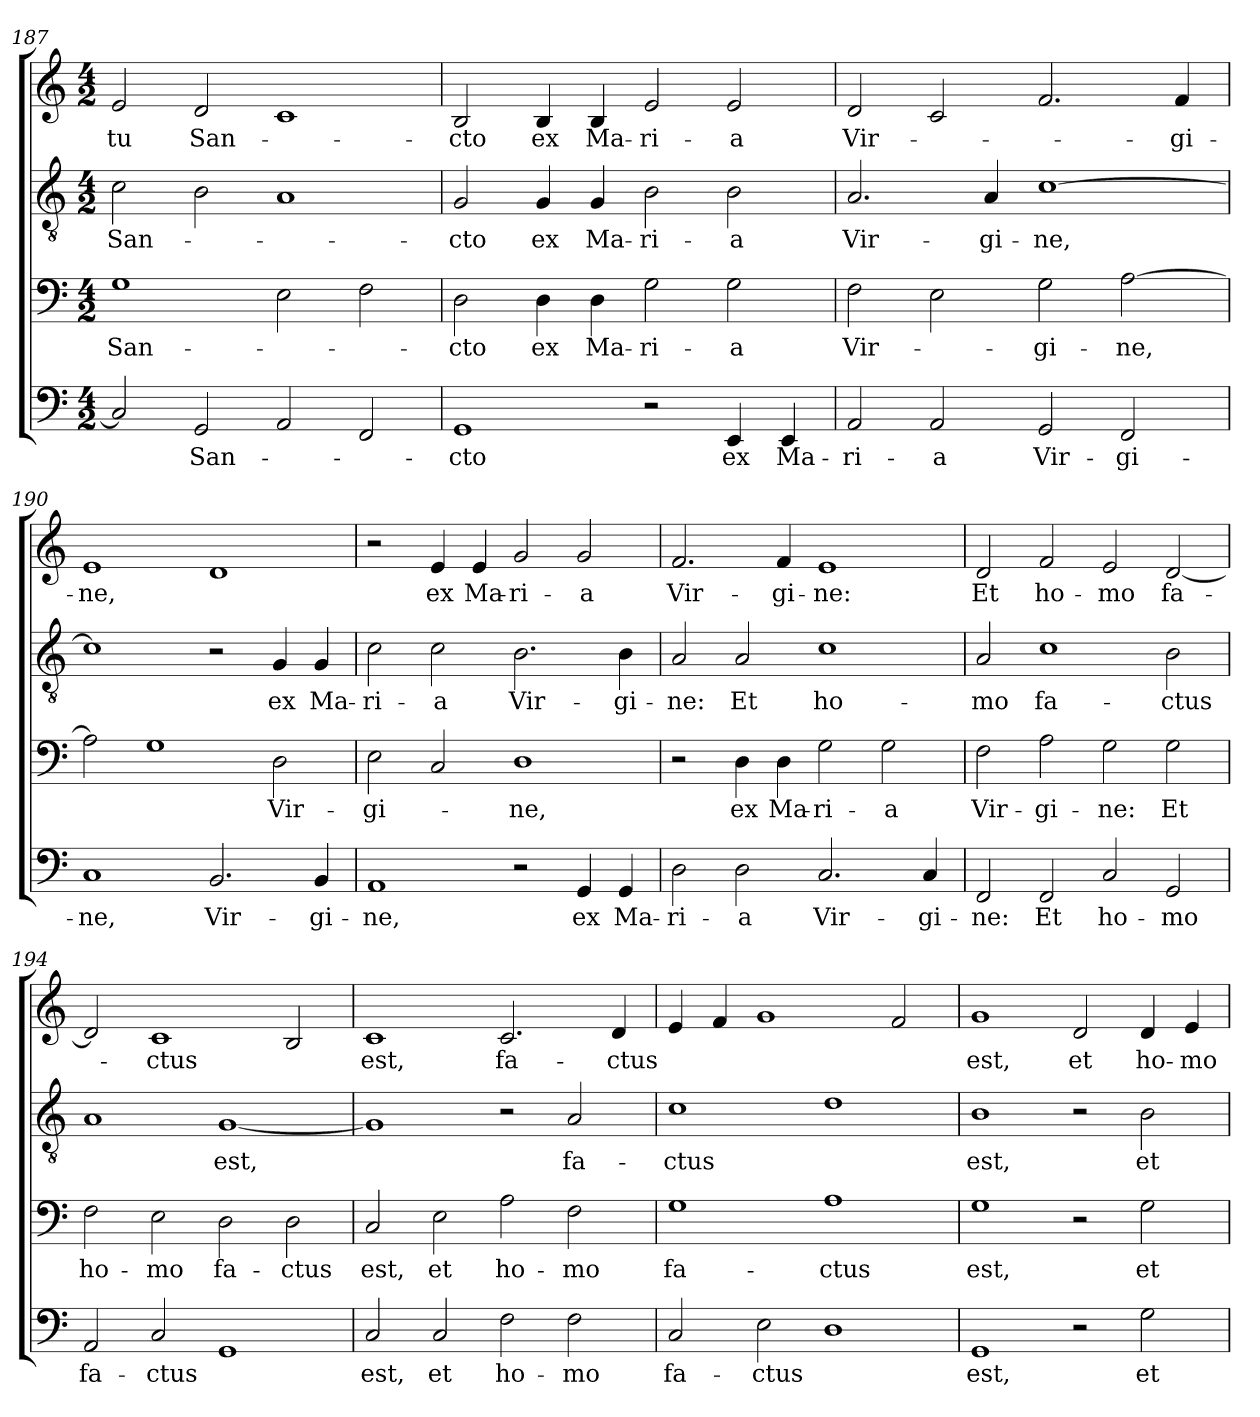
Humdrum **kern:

**kern	**text	**kern	**text	**kern	**text	**kern	**text
*part4	*part4	*part3	*part3	*part2	*part2	*part1	*part1
*staff4	*staff4	*staff3	*staff3	*staff2	*staff2	*staff1	*staff1
*clefF4	*	*clefF4	*	*clefGv2	*	*clefG2	*
*k[]	*	*k[]	*	*k[]	*	*k[]	*
*C:	*	*C:	*	*C:	*	*C:	*
*M4/2	*	*M4/2	*	*M4/2	*	*M4/2	*
=187	=187	=187	=187	=187	=187	=187	=187
!	!	!	!LO:LY:b	!	!LO:LY:b	!	!LO:LY:b
2C/]	.	1G	San-	2c\	San-	2e/	-tu
!	!LO:LY:b	!	!	!	!	!	!LO:LY:b
2GG/	San-	.	.	2B\	.	2d/	San-
2AA/	.	2E\	.	1A	.	1c	.
2FF/	.	2F\	.	.	.	.	.
!!LO:LB:g=z
=188	=188	=188	=188	=188	=188	=188	=188
!	!LO:LY:b	!	!LO:LY:b	!	!LO:LY:b	!	!LO:LY:b
1GG	-cto	2D\	-cto	2G/	-cto	2B/	-cto
!	!	!	!LO:LY:b	!	!LO:LY:b	!	!LO:LY:b
.	.	4D\	ex	4G/	ex	4B/	ex
!	!	!	!LO:LY:b	!	!LO:LY:b	!	!LO:LY:b
.	.	4D\	Ma-	4G/	Ma-	4B/	Ma-
!	!	!	!LO:LY:b	!	!LO:LY:b	!	!LO:LY:b
2r	.	2G\	-ri-	2B\	-ri-	2e/	-ri-
!	!LO:LY:b	!	!LO:LY:b	!	!LO:LY:b	!	!LO:LY:b
4EE/	ex	2G\	-a	2B\	-a	2e/	-a
!	!LO:LY:b	!	!	!	!	!	!
4EE/	Ma-	.	.	.	.	.	.
=189	=189	=189	=189	=189	=189	=189	=189
!	!LO:LY:b	!	!LO:LY:b	!	!LO:LY:b	!	!LO:LY:b
2AA/	-ri-	2F\	Vir-	2.A/	Vir-	2d/	Vir-
!	!LO:LY:b	!	!	!	!	!	!
2AA/	-a	2E\	.	.	.	2c/	.
!	!	!	!	!	!LO:LY:b	!	!
.	.	.	.	4A/	-gi-	.	.
!	!LO:LY:b	!	!LO:LY:b	!	!LO:LY:b	!	!
2GG/	Vir-	2G\	-gi-	[1c	-ne,	2.f/	.
!	!LO:LY:b	!	!LO:LY:b	!	!	!	!
2FF/	-gi-	[2A\	-ne,	.	.	.	.
!	!	!	!	!	!	!	!LO:LY:b
.	.	.	.	.	.	4f/	-gi-
=190	=190	=190	=190	=190	=190	=190	=190
!	!LO:LY:b	!	!	!	!	!	!LO:LY:b
1C	-ne,	2A\]	.	1c]	.	1e	-ne,
.	.	1G	.	.	.	.	.
!	!LO:LY:b	!	!	!	!	!	!
2.BB/	Vir-	.	.	2r	.	1d	.
!	!	!	!LO:LY:b	!	!LO:LY:b	!	!
.	.	2D\	Vir-	4G/	ex	.	.
!	!LO:LY:b	!	!	!	!LO:LY:b	!	!
4BB/	-gi-	.	.	4G/	Ma-	.	.
=191	=191	=191	=191	=191	=191	=191	=191
!	!LO:LY:b	!	!LO:LY:b	!	!LO:LY:b	!	!
1AA	-ne,	2E\	-gi-	2c\	-ri-	2r	.
!	!	!	!	!	!LO:LY:b	!	!LO:LY:b
.	.	2C/	.	2c\	-a	4e/	ex
!	!	!	!	!	!	!	!LO:LY:b
.	.	.	.	.	.	4e/	Ma-
!	!	!	!LO:LY:b	!	!LO:LY:b	!	!LO:LY:b
2r	.	1D	-ne,	2.B\	Vir-	2g/	-ri-
!	!LO:LY:b	!	!	!	!	!	!LO:LY:b
4GG/	ex	.	.	.	.	2g/	-a
!	!LO:LY:b	!	!	!	!LO:LY:b	!	!
4GG/	Ma-	.	.	4B\	-gi-	.	.
!!LO:LB:g=z
=192	=192	=192	=192	=192	=192	=192	=192
!	!LO:LY:b	!	!	!	!LO:LY:b	!	!LO:LY:b
2D\	-ri-	2r	.	2A/	-ne:	2.f/	Vir-
!	!LO:LY:b	!	!LO:LY:b	!	!LO:LY:b	!	!
2D\	-a	4D\	ex	2A/	Et	.	.
!	!	!	!LO:LY:b	!	!	!	!LO:LY:b
.	.	4D\	Ma-	.	.	4f/	-gi-
!	!LO:LY:b	!	!LO:LY:b	!	!LO:LY:b	!	!LO:LY:b
2.C/	Vir-	2G\	-ri-	1c	ho-	1e	-ne:
!	!	!	!LO:LY:b	!	!	!	!
.	.	2G\	-a	.	.	.	.
!	!LO:LY:b	!	!	!	!	!	!
4C/	-gi-	.	.	.	.	.	.
=193	=193	=193	=193	=193	=193	=193	=193
!	!LO:LY:b	!	!LO:LY:b	!	!LO:LY:b	!	!LO:LY:b
2FF/	-ne:	2F\	Vir-	2A/	-mo	2d/	Et
!	!LO:LY:b	!	!LO:LY:b	!	!LO:LY:b	!	!LO:LY:b
2FF/	Et	2A\	-gi-	1c	fa-	2f/	ho-
!	!LO:LY:b	!	!LO:LY:b	!	!	!	!LO:LY:b
2C/	ho-	2G\	-ne:	.	.	2e/	-mo
!	!LO:LY:b	!	!LO:LY:b	!	!LO:LY:b	!	!LO:LY:b
2GG/	-mo	2G\	Et	2B\	-ctus	[2d/	fa-
=194	=194	=194	=194	=194	=194	=194	=194
!	!LO:LY:b	!	!LO:LY:b	!	!	!	!
2AA/	fa-	2F\	ho-	1A	.	2d/]	.
!	!LO:LY:b	!	!LO:LY:b	!	!	!	!LO:LY:b
2C/	-ctus	2E\	-mo	.	.	1c	-ctus
!	!	!	!LO:LY:b	!	!LO:LY:b	!	!
1GG	.	2D\	fa-	[1G	est,	.	.
!	!	!	!LO:LY:b	!	!	!	!
.	.	2D\	-ctus	.	.	2B/	.
=195	=195	=195	=195	=195	=195	=195	=195
!	!LO:LY:b	!	!LO:LY:b	!	!	!	!LO:LY:b
2C/	est,	2C/	est,	1G]	.	1c	est,
!	!LO:LY:b	!	!LO:LY:b	!	!	!	!
2C/	et	2E\	et	.	.	.	.
!	!LO:LY:b	!	!LO:LY:b	!	!	!	!LO:LY:b
2F\	ho-	2A\	ho-	2r	.	2.c/	fa-
!	!LO:LY:b	!	!LO:LY:b	!	!LO:LY:b	!	!
2F\	-mo	2F\	-mo	2A/	fa-	.	.
!	!	!	!	!	!	!	!LO:LY:b
.	.	.	.	.	.	4d/	-ctus
!!LO:PB:g=z
=196	=196	=196	=196	=196	=196	=196	=196
!	!LO:LY:b	!	!LO:LY:b	!	!LO:LY:b	!	!
2C/	fa-	1G	fa-	1c	-ctus	4e/	.
.	.	.	.	.	.	4f/	.
!	!LO:LY:b	!	!	!	!	!	!
2E\	-ctus	.	.	.	.	1g	.
!	!	!	!LO:LY:b	!	!	!	!
1D	.	1A	-ctus	1d	.	.	.
.	.	.	.	.	.	2f/	.
=197	=197	=197	=197	=197	=197	=197	=197
!	!LO:LY:b	!	!LO:LY:b	!	!LO:LY:b	!	!LO:LY:b
1GG	est,	1G	est,	1B	est,	1g	est,
!	!	!	!	!	!	!	!LO:LY:b
2r	.	2r	.	2r	.	2d/	et
!	!LO:LY:b	!	!LO:LY:b	!	!LO:LY:b	!	!LO:LY:b
2G\	et	2G\	et	2B\	et	4d/	ho-
!	!	!	!	!	!	!	!LO:LY:b
.	.	.	.	.	.	4e/	-mo
=	=	=	=	=	=	=	=
*-	*-	*-	*-	*-	*-	*-	*-
